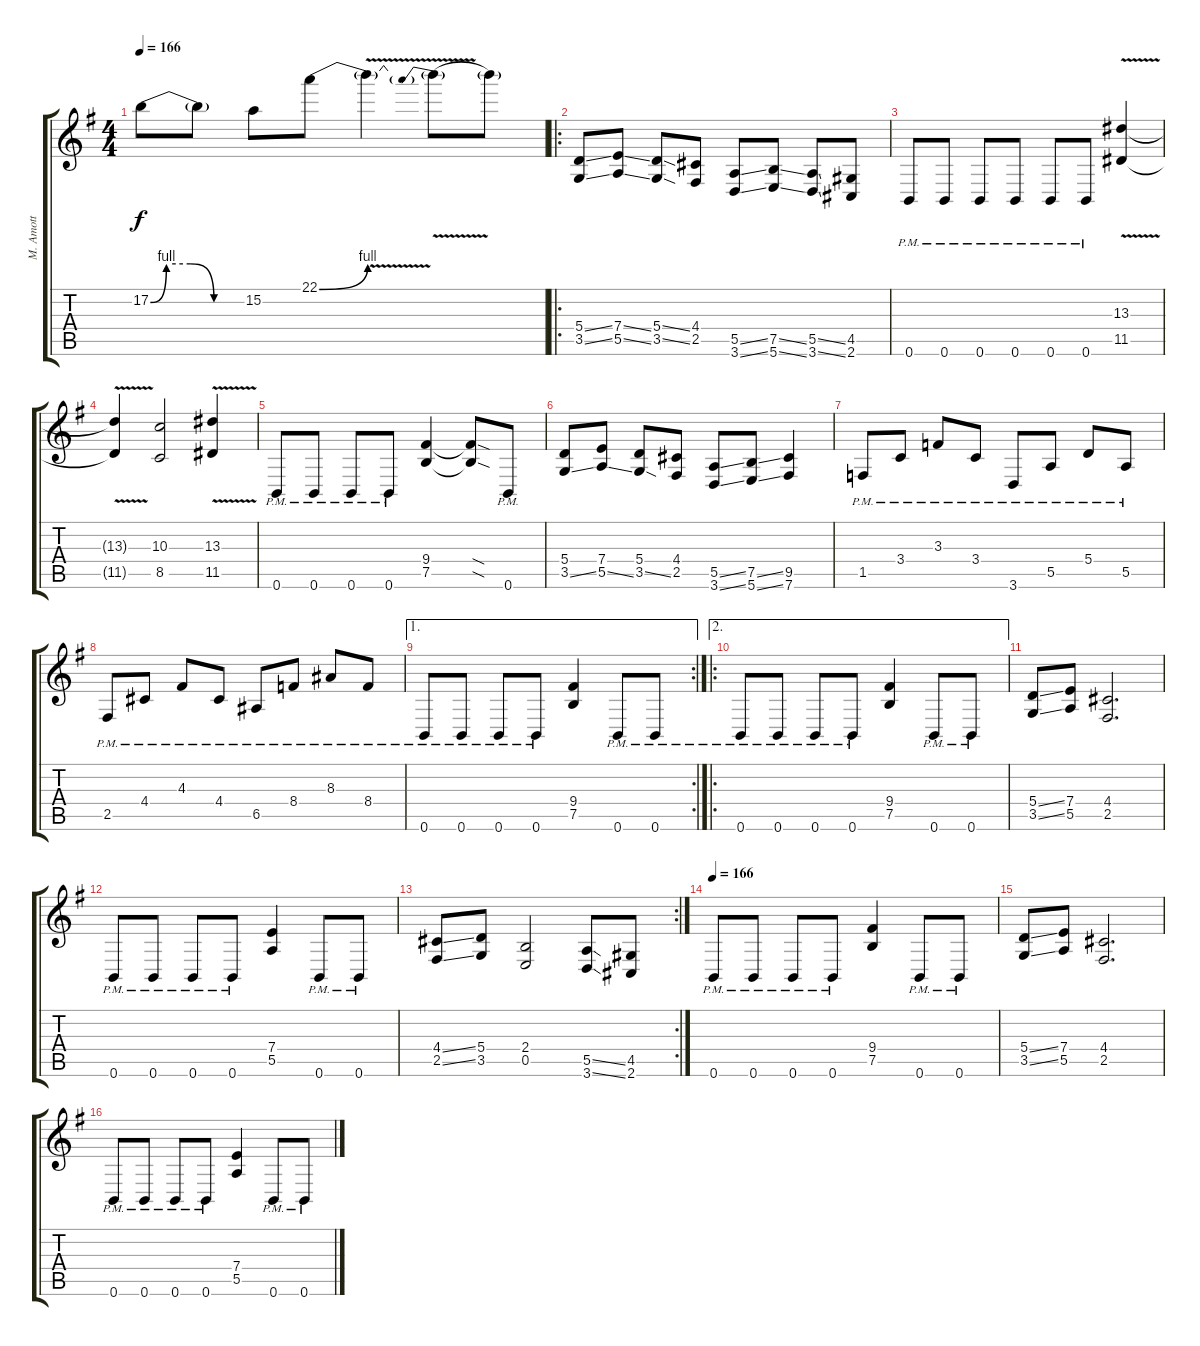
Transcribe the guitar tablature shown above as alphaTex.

\track ("M. Amott" "M. Amott") {instrument distortionguitar}
\staff {score tabs}
\tuning (B3 Gb3 D3 A2 E2 B1) {hide}
\ts (4 4)
\tempo 166
\clef g2
\ks g
17.2{be (custom 0 0 10 4 25 4 40 0 60 0)}.8{dy f} 17.2{t}.8 15.2.8 22.1{be (bend 0 0 60 4)}.8 22.1{v t}.4 22.1{be (prebend 0 4 60 4) t}.8 22.1{t}.8 |
\ro
(5.4{ss} 3.5{ss}).8 (7.4{ss} 5.5{ss}).8 (5.4{ss} 3.5{ss}).8 (4.4 2.5).8 (5.5{ss} 3.6{ss}).8 (7.5{ss} 5.6{ss}).8 (5.5{ss} 3.6{ss}).8 (4.5 2.6).8 |
0.6{pm}.8 0.6{pm}.8 0.6{pm}.8 0.6{pm}.8 0.6{pm}.8 0.6{pm}.8 (13.3{v} 11.5{v}).4 |
(13.3{v t} 11.5{v t}).4 (10.3 8.5).2 (13.3{v} 11.5{v}).4 |
0.6{pm}.8 0.6{pm}.8 0.6{pm}.8 0.6{pm}.8 (9.4 7.5).4 (9.4{sod t} 7.5{sod t}).8 0.6{pm}.8 |
(5.4 3.5{ss}).8 (7.4 5.5{ss}).8 (5.4 3.5{ss}).8 (4.4 2.5).8 (5.5{ss} 3.6{ss}).8 (7.5{ss} 5.6{ss}).8 (9.5 7.6).4 |
1.5{pm}.8 3.4{pm}.8 3.3{pm}.8 3.4{pm}.8 3.6{pm}.8 5.5{pm}.8 5.4{pm}.8 5.5{pm}.8 |
2.5{pm}.8 4.4{pm}.8 4.3{pm}.8 4.4{pm}.8 6.5{pm}.8 8.4{pm}.8 8.3{pm}.8 8.4{pm}.8 |
\ae 1
\rc 2
0.6{pm}.8 0.6{pm}.8 0.6{pm}.8 0.6{pm}.8 (9.4 7.5).4 0.6{pm}.8 0.6{pm}.8 |
\ae 2
\ro
0.6{pm}.8 0.6{pm}.8 0.6{pm}.8 0.6{pm}.8 (9.4 7.5).4 0.6{pm}.8 0.6{pm}.8 |
(5.4{ss} 3.5{ss}).8 (7.4 5.5).8 (4.4 2.5).2{d} |
0.6{pm}.8 0.6{pm}.8 0.6{pm}.8 0.6{pm}.8 (7.4 5.5).4 0.6{pm}.8 0.6{pm}.8 |
\rc 2
(4.4{ss} 2.5{ss}).8 (5.4 3.5).8 (2.4 0.5).2 (5.5{ss} 3.6{ss}).8 (4.5 2.6).8 |
\tempo 166
0.6{pm}.8 0.6{pm}.8 0.6{pm}.8 0.6{pm}.8 (9.4 7.5).4 0.6{pm}.8 0.6{pm}.8 |
(5.4{ss} 3.5{ss}).8 (7.4 5.5).8 (4.4 2.5).2{d} |
0.6{pm}.8 0.6{pm}.8 0.6{pm}.8 0.6{pm}.8 (7.4 5.5).4 0.6{pm}.8 0.6{pm}.8
